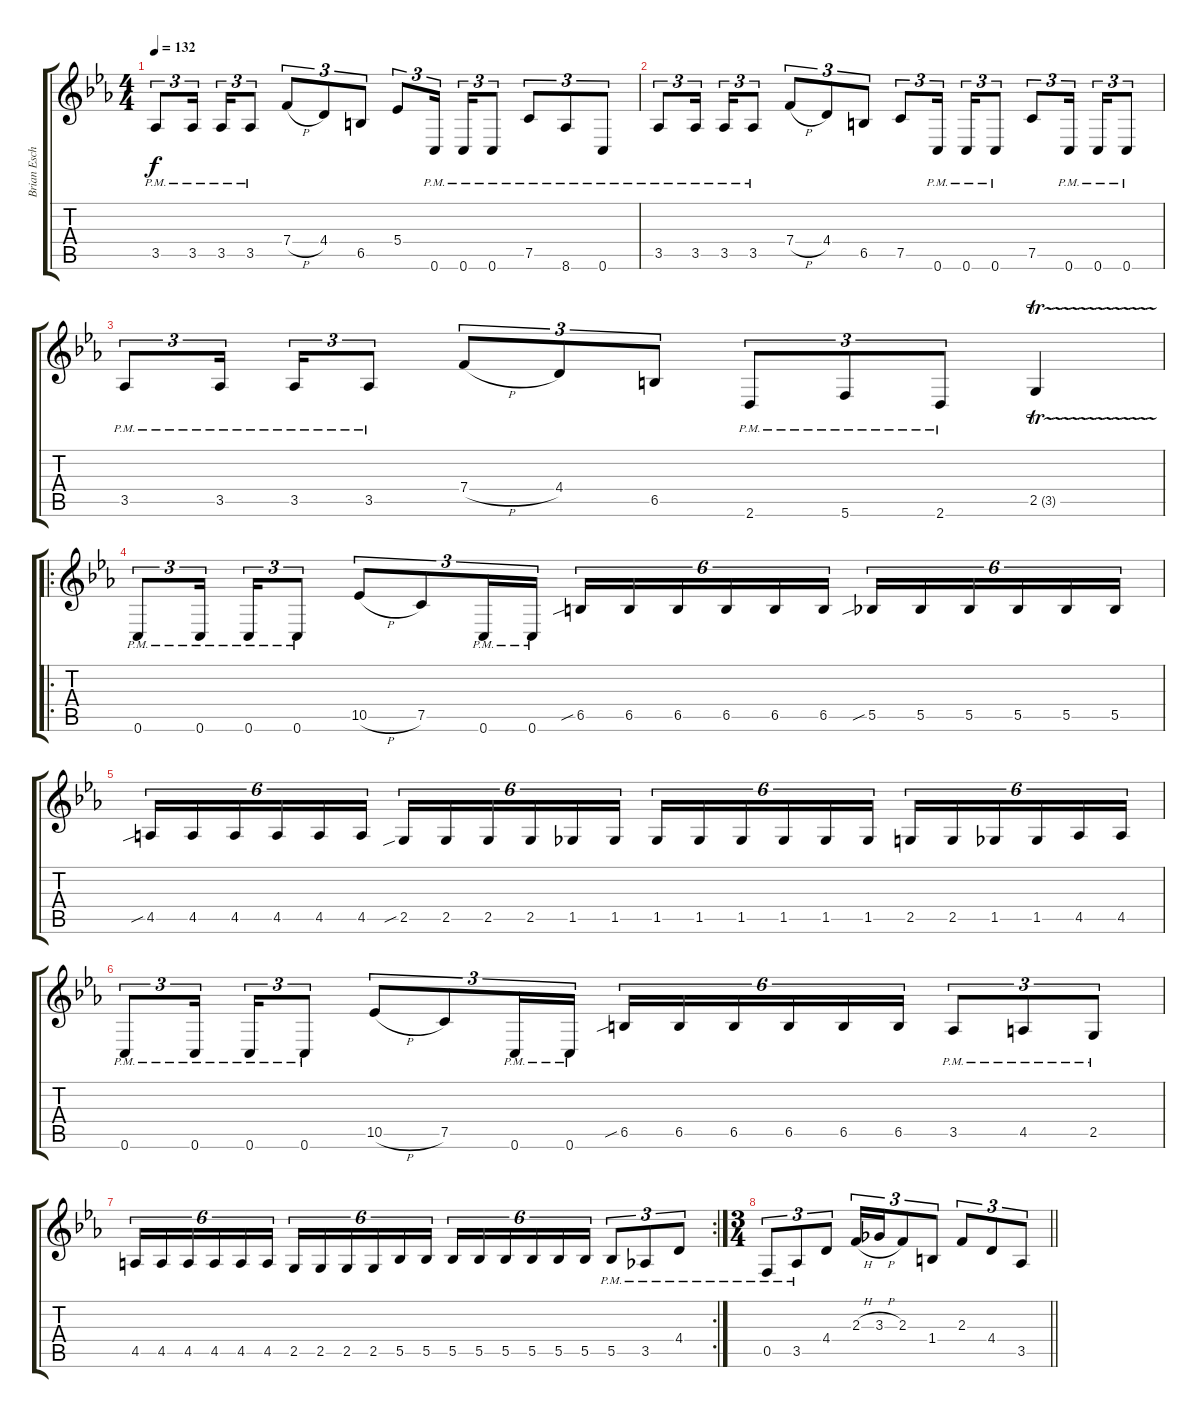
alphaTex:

\track ("Brian Eschbach" "Brian Esch") {instrument distortionguitar}
\staff {score tabs}
\tuning (C4 G3 Eb3 Bb2 F2 C2) {hide}
\ts (4 4)
\tempo 132
\clef g2
\ks eb
3.5{pm}.8{tu (3 2) dy f} 3.5{pm}.16{tu (3 2)} 3.5{pm}.16{tu (3 2)} 3.5{pm}.8{tu (3 2)} 7.4{h}.8{tu (3 2)} 4.4.8{tu (3 2)} 6.5.8{tu (3 2)} 5.4.8{tu (3 2)} 0.6{pm}.16{tu (3 2)} 0.6{pm}.16{tu (3 2)} 0.6{pm}.8{tu (3 2)} 7.5{pm}.8{tu (3 2)} 8.6{pm}.8{tu (3 2)} 0.6{pm}.8{tu (3 2)} |
3.5{pm}.8{tu (3 2)} 3.5{pm}.16{tu (3 2)} 3.5{pm}.16{tu (3 2)} 3.5{pm}.8{tu (3 2)} 7.4{h}.8{tu (3 2)} 4.4.8{tu (3 2)} 6.5.8{tu (3 2)} 7.5.8{tu (3 2)} 0.6{pm}.16{tu (3 2)} 0.6{pm}.16{tu (3 2)} 0.6{pm}.8{tu (3 2)} 7.5.8{tu (3 2)} 0.6{pm}.16{tu (3 2)} 0.6{pm}.16{tu (3 2)} 0.6{pm}.8{tu (3 2)} |
3.5{pm}.8{tu (3 2)} 3.5{pm}.16{tu (3 2)} 3.5{pm}.16{tu (3 2)} 3.5{pm}.8{tu (3 2)} 7.4{h}.8{tu (3 2)} 4.4.8{tu (3 2)} 6.5.8{tu (3 2)} 2.6{pm}.8{tu (3 2)} 5.6{pm}.8{tu (3 2)} 2.6{pm}.8{tu (3 2)} 2.5{tr (3 32)}.4 |
\ro
0.6{pm}.8{tu (3 2)} 0.6{pm}.16{tu (3 2)} 0.6{pm}.16{tu (3 2)} 0.6{pm}.8{tu (3 2)} 10.5{h}.8{tu (3 2)} 7.5.8{tu (3 2)} 0.6{pm}.16{tu (3 2)} 0.6{pm}.16{tu (3 2)} 6.5{sib}.16{tu (6 4)} 6.5.16{tu (6 4)} 6.5.16{tu (6 4)} 6.5.16{tu (6 4)} 6.5.16{tu (6 4)} 6.5.16{tu (6 4)} 5.5{sib}.16{tu (6 4)} 5.5.16{tu (6 4)} 5.5.16{tu (6 4)} 5.5.16{tu (6 4)} 5.5.16{tu (6 4)} 5.5.16{tu (6 4)} |
4.5{sib}.16{tu (6 4)} 4.5.16{tu (6 4)} 4.5.16{tu (6 4)} 4.5.16{tu (6 4)} 4.5.16{tu (6 4)} 4.5.16{tu (6 4)} 2.5{sib}.16{tu (6 4)} 2.5.16{tu (6 4)} 2.5.16{tu (6 4)} 2.5.16{tu (6 4)} 1.5.16{tu (6 4)} 1.5.16{tu (6 4)} 1.5.16{tu (6 4)} 1.5.16{tu (6 4)} 1.5.16{tu (6 4)} 1.5.16{tu (6 4)} 1.5.16{tu (6 4)} 1.5.16{tu (6 4)} 2.5.16{tu (6 4)} 2.5.16{tu (6 4)} 1.5.16{tu (6 4)} 1.5.16{tu (6 4)} 4.5.16{tu (6 4)} 4.5.16{tu (6 4)} |
0.6{pm}.8{tu (3 2)} 0.6{pm}.16{tu (3 2)} 0.6{pm}.16{tu (3 2)} 0.6{pm}.8{tu (3 2)} 10.5{h}.8{tu (3 2)} 7.5.8{tu (3 2)} 0.6{pm}.16{tu (3 2)} 0.6{pm}.16{tu (3 2)} 6.5{sib}.16{tu (6 4)} 6.5.16{tu (6 4)} 6.5.16{tu (6 4)} 6.5.16{tu (6 4)} 6.5.16{tu (6 4)} 6.5.16{tu (6 4)} 3.5{pm}.8{tu (3 2)} 4.5{pm}.8{tu (3 2)} 2.5{pm}.8{tu (3 2)} |
\rc 2
4.5.16{tu (6 4)} 4.5.16{tu (6 4)} 4.5.16{tu (6 4)} 4.5.16{tu (6 4)} 4.5.16{tu (6 4)} 4.5.16{tu (6 4)} 2.5.16{tu (6 4)} 2.5.16{tu (6 4)} 2.5.16{tu (6 4)} 2.5.16{tu (6 4)} 5.5.16{tu (6 4)} 5.5.16{tu (6 4)} 5.5.16{tu (6 4)} 5.5.16{tu (6 4)} 5.5.16{tu (6 4)} 5.5.16{tu (6 4)} 5.5.16{tu (6 4)} 5.5.16{tu (6 4)} 5.5{pm}.8{tu (3 2)} 3.5{pm}.8{tu (3 2)} 4.4{pm}.8{tu (3 2)} |
\ts (3 4)
\barLineRight lightlight
0.5{pm}.8{tu (3 2)} 3.5{pm}.8{tu (3 2)} 4.4.8{tu (3 2)} 2.3{h}.16{tu (3 2)} 3.3{h}.16{tu (3 2)} 2.3.8{tu (3 2)} 1.4.8{tu (3 2)} 2.3.8{tu (3 2)} 4.4.8{tu (3 2)} 3.5.8{tu (3 2)}
